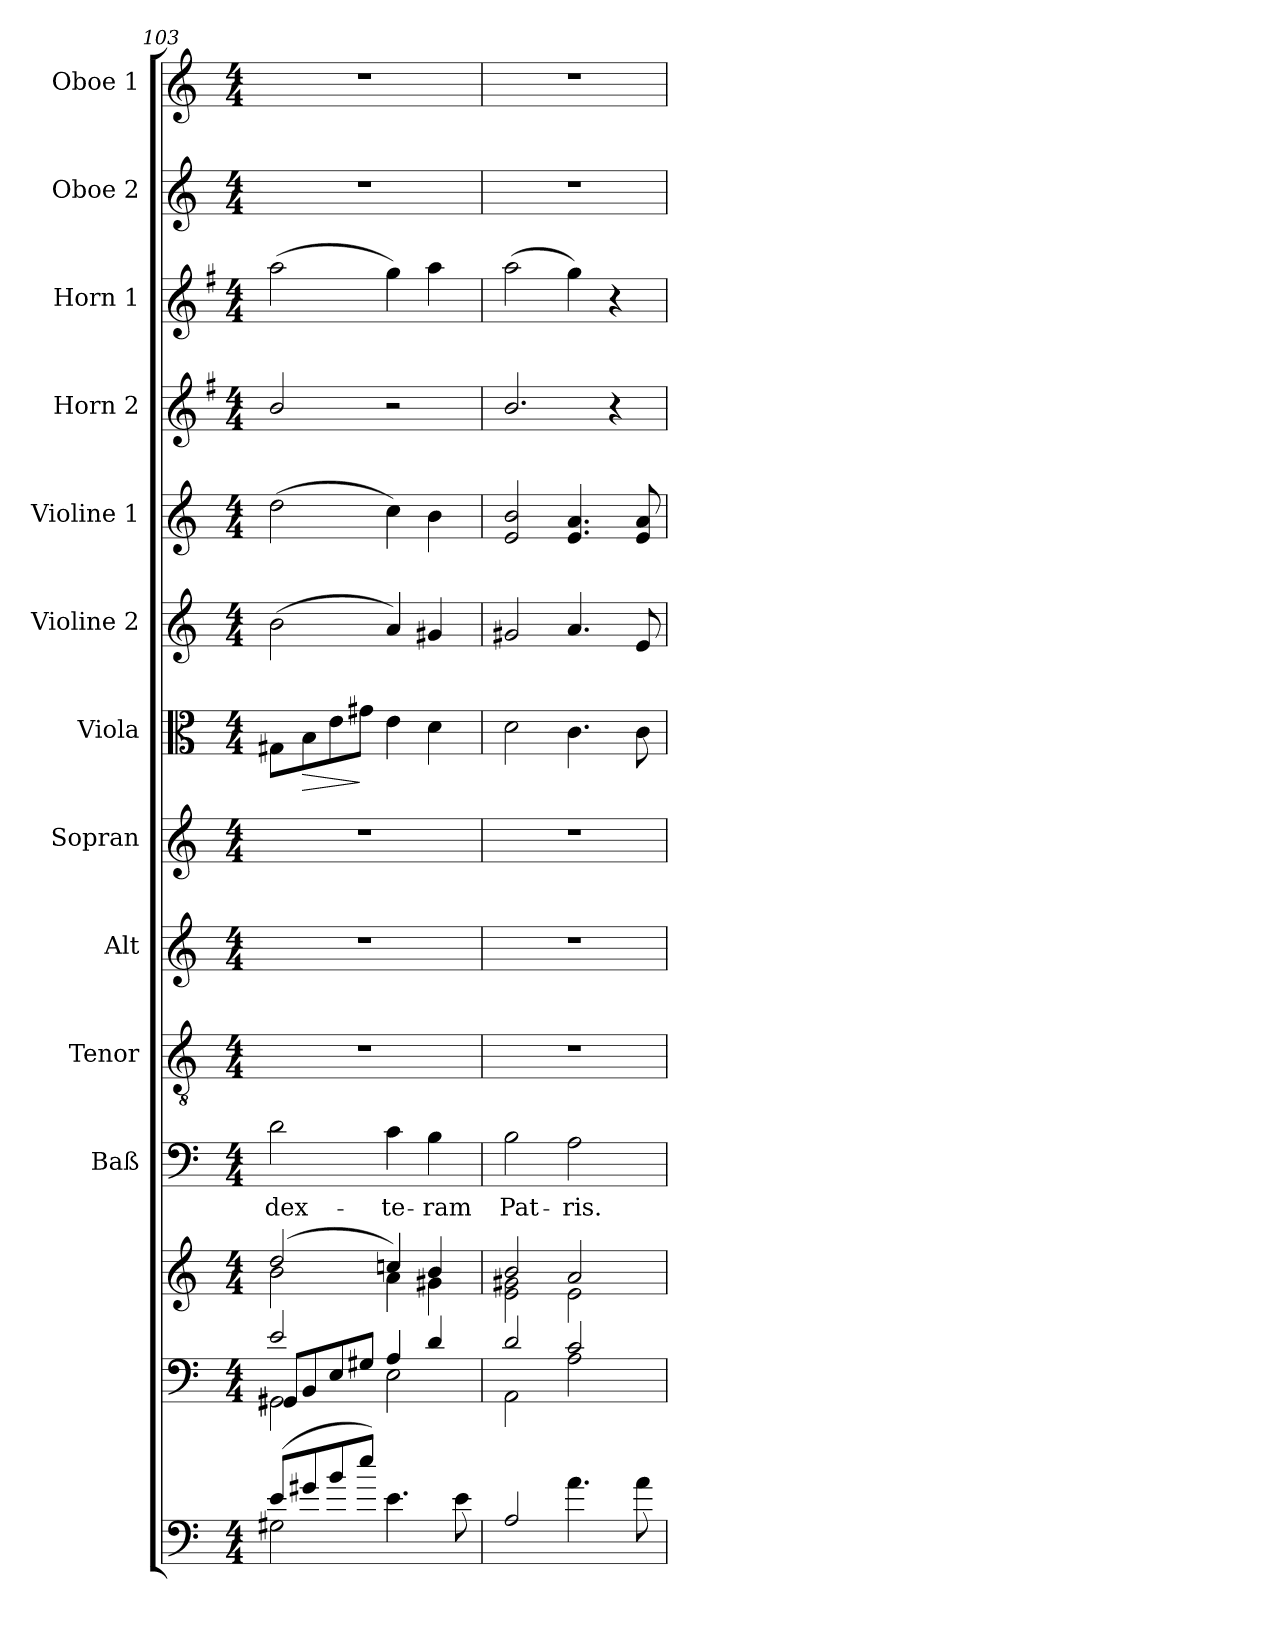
**kern	**kern	**kern	**kern	**text	**kern	**kern	**kern	**kern	**dynam	**kern	**kern	**kern	**kern	**kern	**kern
*part13	*part12	*part12	*part11	*part11	*part10	*part9	*part8	*part7	*part7	*part6	*part5	*part4	*part3	*part2	*part1
*staff14	*staff13	*staff12	*staff11	*staff11	*staff10	*staff9	*staff8	*staff7	*staff7	*staff6	*staff5	*staff4	*staff3	*staff2	*staff1
*	*	*	*I"Baß	*	*I"Tenor	*I"Alt	*I"Sopran	*I"Viola	*	*I"Violine 2	*I"Violine 1	*I"Horn 2	*I"Horn 1	*I"Oboe 2	*I"Oboe 1
*	*	*	*I'Baß	*	*I'Ten	*I'Alt	*I'Sop	*I'Vla.	*	*I'Vln. 2	*I'Vln. 1	*I'Hrn. 2	*I'Hrn. 1	*I'Ob. 2	*I'Ob. 1
!!LO:PB:g=z
*clefF4	*clefF4	*clefG2	*clefF4	*	*clefGv2	*clefG2	*clefG2	*clefC3	*	*clefG2	*clefG2	*clefG2	*clefG2	*clefG2	*clefG2
*ITrd7c12	*	*	*	*	*	*	*	*	*	*	*	*ITrd4c7	*ITrd4c7	*	*
*k[]	*k[]	*k[]	*k[]	*	*k[]	*k[]	*k[]	*k[]	*	*k[]	*k[]	*k[]	*k[]	*k[]	*k[]
*C:	*C:	*C:	*C:	*	*C:	*C:	*C:	*C:	*	*C:	*C:	*C:	*C:	*C:	*C:
*M4/4	*M4/4	*M4/4	*M4/4	*	*M4/4	*M4/4	*M4/4	*M4/4	*	*M4/4	*M4/4	*M4/4	*M4/4	*M4/4	*M4/4
=103	=103	=103	=103	=103	=103	=103	=103	=103	=103	=103	=103	=103	=103	=103	=103
*^	*^	*^	*	*	*	*	*	*	*	*	*	*	*	*	*
*	*	*	*^	*	*	*	*	*	*	*	*	*	*	*	*	*	*	*
!	!	!	!	!	!	!	!	!LO:LY:b	!	!	!	!	!	!	!	!	!	!	!
(<8E/L	2GG#X\	2e/	2GG#X\	8GG#X/L	(2dd/	2b\	2d\	dex-	1r	1r	1r	8G#X\L	.	(>2b\	(>2dd\	2e/	(>2dd\	1r	1r
!	!	!	!	!	!	!	!	!	!	!	!	!	!LO:HP:b	!	!	!	!	!	!
8G#X/	.	.	.	8BB/	.	.	.	.	.	.	.	8B\	>	.	.	.	.	.	.
8B/	.	.	.	8E/	.	.	.	.	.	.	.	8e\	.	.	.	.	.	.	.
8e/J)	.	.	.	8G#X/J	.	.	.	.	.	.	.	8g#X\J	]	.	.	.	.	.	.
!	!	!	!	!	!	!	!	!LO:LY:b	!	!	!	!	!	!	!	!	!	!	!
2ryy	4.E\	4A/	2E\	2ryy	4ccn/)	4a\	4c\	-te-	.	.	.	4e\	.	4a/)	4cc\)	2r	4cc\)	.	.
!	!	!	!	!	!	!	!	!LO:LY:b	!	!	!	!	!	!	!	!	!	!	!
.	.	4d/	.	.	4b/	4g#X\	4B\	-ram	.	.	.	4d\	.	4g#X/	4b\	.	4dd\	.	.
.	8E\	.	.	.	.	.	.	.	.	.	.	.	.	.	.	.	.	.	.
*	*	*	*v	*v	*	*	*	*	*	*	*	*	*	*	*	*	*	*	*
=104	=104	=104	=104	=104	=104	=104	=104	=104	=104	=104	=104	=104	=104	=104	=104	=104	=104	=104
!	!	!	!	!	!	!	!LO:LY:b	!	!	!	!	!	!	!	!	!	!	!
*v	*v	*	*	*	*	*	*	*	*	*	*	*	*	*	*	*	*	*
2AA/	2d/	2AA\	2b/	2e\ 2g#X\	2B\	Pat-	1r	1r	1r	2d\	.	2g#X/	2e/ 2b/	2.e/	(>2dd\	1r	1r
!	!	!	!	!	!	!LO:LY:b	!	!	!	!	!	!	!	!	!	!	!
4.A\	2c/	2A\	2a/	2e\	2A\	-ris.	.	.	.	4.c\	.	4.a/	4.e/ 4.a/	.	4cc\)	.	.
.	.	.	.	.	.	.	.	.	.	.	.	.	.	4r	4r	.	.
8A\	.	.	.	.	.	.	.	.	.	8c\	.	8e/	8e/ 8a/	.	.	.	.
*	*v	*v	*	*	*	*	*	*	*	*	*	*	*	*	*	*	*
*	*	*v	*v	*	*	*	*	*	*	*	*	*	*	*	*	*
=	=	=	=	=	=	=	=	=	=	=	=	=	=	=	=
*-	*-	*-	*-	*-	*-	*-	*-	*-	*-	*-	*-	*-	*-	*-	*-
